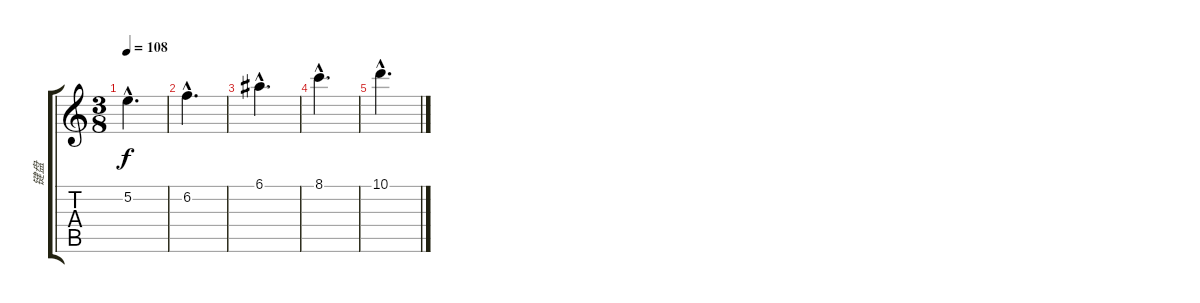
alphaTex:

\track ("键盘" "键盘") {instrument acousticguitarnylon}
\staff {score tabs}
\tuning (E4 B3 G3 D3 A2 E2) {hide}
\ts (3 8)
\tempo 108
\clef g2
\ks c
5.2{hac}.4{d dy f} |
6.2{hac}.4{d} |
6.1{hac}.4{d} |
8.1{hac}.4{d} |
10.1{hac}.4{d}
